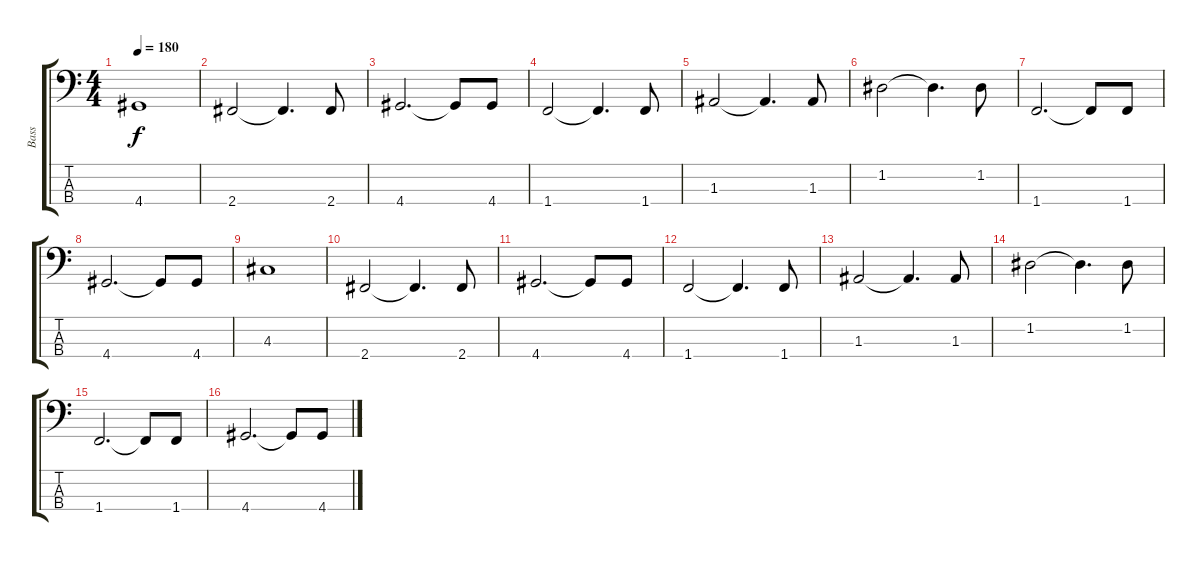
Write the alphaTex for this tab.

\track ("Bass" "Bass") {instrument electricbassfinger}
\staff {score tabs}
\tuning (G2 D2 A1 E1) {hide}
\ts (4 4)
\tempo 180
\clef f4
\ks c
4.4.1{dy f} |
2.4.2 2.4{t}.4{d} 2.4.8 |
4.4.2{d} 4.4{t}.8 4.4.8 |
1.4.2 1.4{t}.4{d} 1.4.8 |
1.3.2 1.3{t}.4{d} 1.3.8 |
1.2.2 1.2{t}.4{d} 1.2.8 |
1.4.2{d} 1.4{t}.8 1.4.8 |
4.4.2{d} 4.4{t}.8 4.4.8 |
4.3.1 |
2.4.2 2.4{t}.4{d} 2.4.8 |
4.4.2{d} 4.4{t}.8 4.4.8 |
1.4.2 1.4{t}.4{d} 1.4.8 |
1.3.2 1.3{t}.4{d} 1.3.8 |
1.2.2 1.2{t}.4{d} 1.2.8 |
1.4.2{d} 1.4{t}.8 1.4.8 |
4.4.2{d} 4.4{t}.8 4.4.8
